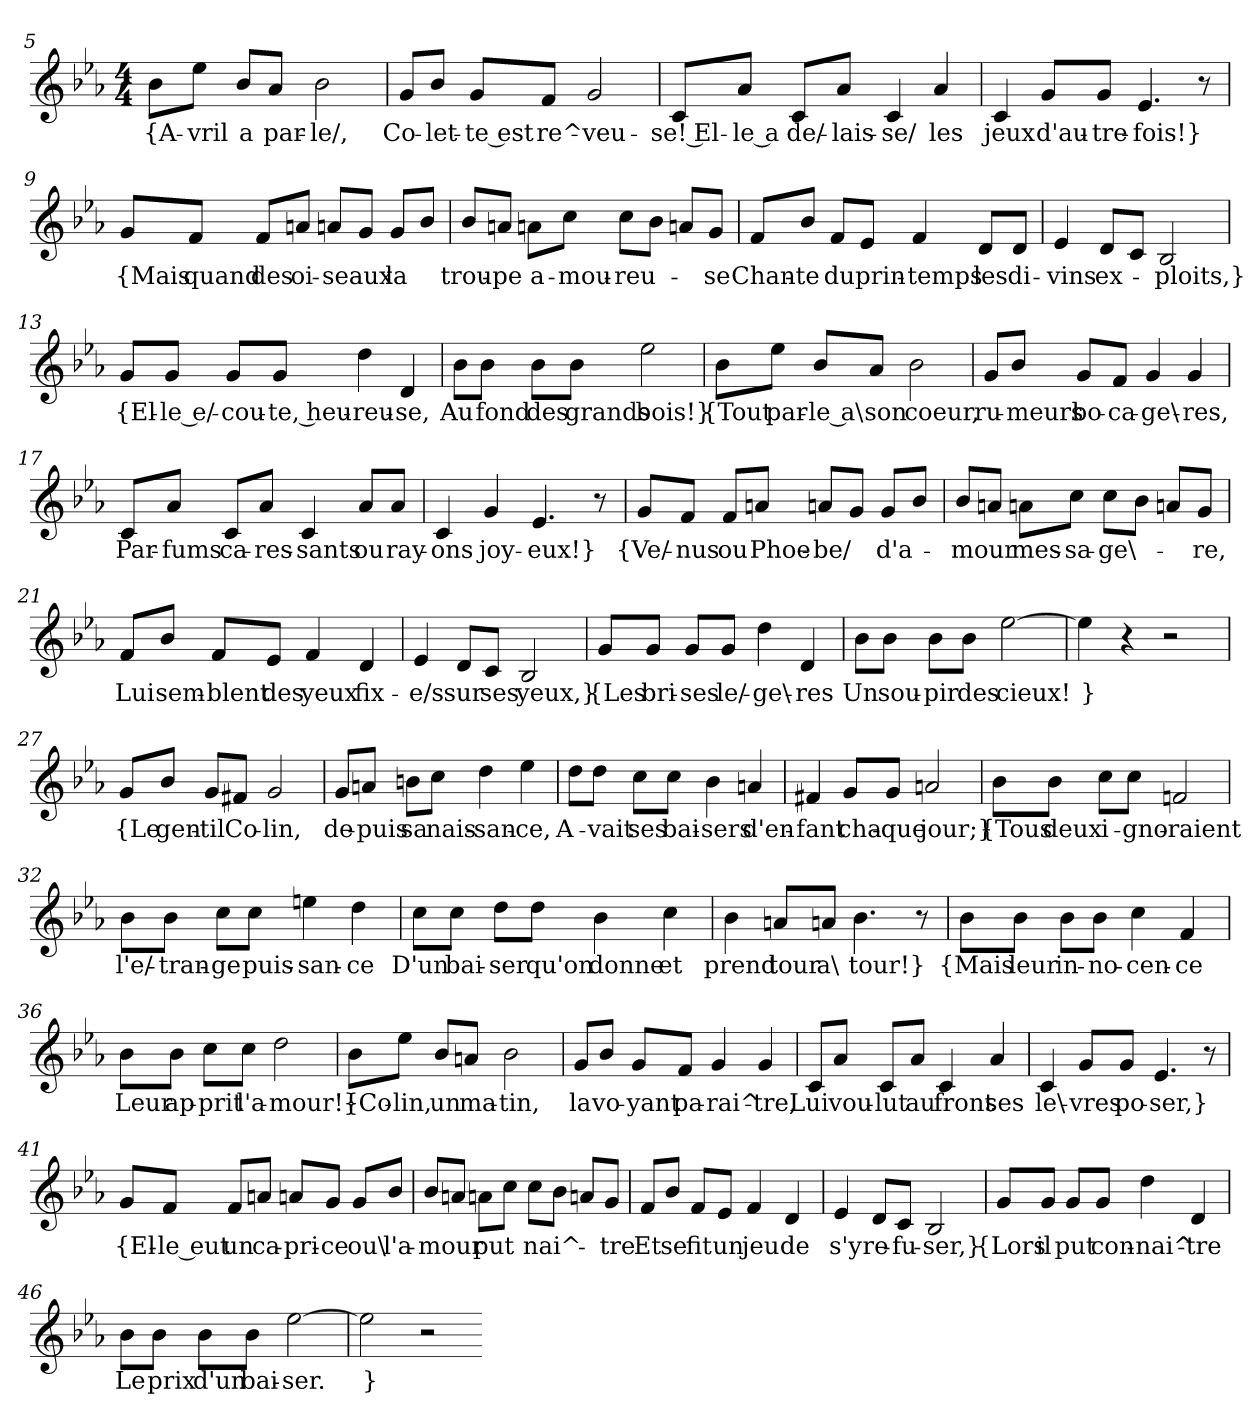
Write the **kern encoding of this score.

**kern	**text
*part1	*part1
*staff1	*staff1
*clefG2	*
*k[b-e-a-]	*
*M4/4	*
=5	=5
8b-\L	{A-
8ee-\J	-vril
8b-/L	a
8a-/J	par-
2b-	-le/,
=6	=6
8g/L	Co-
8b-/J	-let-
8g/L	-te est
8f/J	re^-
2g	-veu-
=7	=7
8c/L	-se! El-
8a-/J	-le a
8c/L	de/-
8a-/J	-lais-
4c	-se/
4a-	les
=8	=8
4c	jeux
8g/L	d'au-
8g/J	-tre-
4.e-	-fois!}
8r	.
=9	=9
8g/L	{Mais
8f/J	quand
8f/L	des
8an/J	oi-
8an/L	-seaux
8g/J	.
8g/L	la
8b-/J	.
=10	=10
8b-/L	trou-
8an/J	-pe
8an\L	a-
8cc\J	-mou-
8cc\L	-reu-
8b-\J	.
8an/L	.
8g/J	-se
=11	=11
8f/L	Chan-
8b-/J	-te
8f/L	du
8e-/J	prin-
4f	-temps
8d/L	les
8d/J	di-
=12	=12
4e-	-vins
8d/L	ex-
8c/J	.
2B-	-ploits,}
=13	=13
8g/L	{El-
8g/J	-le e/-
8g/L	-cou-
8g/J	-te, heu-
4dd	-reu-
4d	-se,
=14	=14
8b-\L	Au
8b-\J	fond
8b-\L	des
8b-\J	grands
2ee-	bois!}
=15	=15
8b-\L	{Tout
8ee-\J	par-
8b-/L	-le a\
8a-/J	son
2b-	coeur,
=16	=16
8g/L	ru-
8b-/J	-meurs
8g/L	bo-
8f/J	-ca-
4g	-ge\-
4g	res,
=17	=17
8c/L	Par-
8a-/J	-fums
8c/L	ca-
8a-/J	-res-
4c	-sants
8a-/L	ou
8a-/J	ray-
=18	=18
4c	-ons
4g	joy-
4.e-	-eux!}
8r	.
=19	=19
8g/L	{Ve/-
8f/J	-nus
8f/L	ou
8an/J	Phoe-
8an/L	-be/
8g/J	.
8g/L	d'a-
8b-/J	.
=20	=20
8b-/L	-mour
8an/J	.
8an\L	mes-
8cc\J	-sa-
8cc\L	-ge\-
8b-\J	.
8an/L	.
8g/J	-re,
=21	=21
8f/L	Lui
8b-/J	sem-
8f/L	-blent
8e-/J	des
4f	yeux
4d	fix-
=22	=22
4e-	-e/s
8d/L	sur
8c/J	ses
2B-	yeux,}
=23	=23
8g/L	{Les
8g/J	bri-
8g/L	-ses
8g/J	le/-
4dd	-ge\-
4d	-res
=24	=24
8b-\L	Un
8b-\J	sou-
8b-\L	-pir
8b-\J	des
[2ee-	cieux!
=25	=25
4ee-]	}
4r	.
2r	.
=27	=27
8g/L	{Le
8b-/J	gen-
8g/L	-til
8f#X/J	Co-
2g	-lin,
=28	=28
8g/L	de-
8an/J	-puis
8bn\L	sa
8cc\J	nais-
4dd	-san-
4ee-	-ce,
=29	=29
8dd\L	A-
8dd\J	-vait
8cc\L	ses
8cc\J	bai-
4b-	-sers
4an	d'en-
=30	=30
4f#X	-fant
8g/L	cha-
8g/J	-que
2an	jour;}
=31	=31
8b-\L	{Tous
8b-\J	deux
8cc\L	i-
8cc\J	-gno-
2fn	-raient
=32	=32
8b-\L	l'e/-
8b-\J	-tran-
8cc\L	-ge
8cc\J	puis-
4een	-san-
4dd	-ce
=33	=33
8cc\L	D'un
8cc\J	bai-
8dd\L	-ser
8dd\J	qu'on
4b-	donne
4cc	et
=34	=34
4b-	prend
8an/L	tour
8an/J	a\
4.b-	tour!}
8r	.
=35	=35
8b-\L	{Mais
8b-\J	leur
8b-\L	in-
8b-\J	-no-
4cc	-cen-
4f	-ce
=36	=36
8b-\L	Leur
8b-\J	ap-
8cc\L	-prit
8cc\J	l'a-
2dd	-mour!}
=37	=37
8b-\L	{Co-
8ee-\J	-lin,
8b-/L	un
8an/J	ma-
2b-	tin,
=38	=38
8g/L	la
8b-/J	vo-
8g/L	-yant
8f/J	pa-
4g	-rai^-
4g	-tre,
=39	=39
8c/L	Lui
8a-/J	vou-
8c/L	-lut
8a-/J	au
4c	front
4a-	ses
=40	=40
4c	le\-
8g/L	-vres
8g/J	po-
4.e-	-ser,}
8r	.
=41	=41
8g/L	{El-
8f/J	-le eut
8f/L	un
8an/J	ca-
8an/L	-pri-
8g/J	-ce
8g/L	ou\
8b-/J	l'a-
=42	=42
8b-/L	-mour
8an/J	.
8an\L	put
8cc\J	.
8cc\L	nai^-
8b-\J	.
8an/L	.
8g/J	-tre
=43	=43
8f/L	Et
8b-/J	se
8f/L	fit
8e-/J	un
4f	jeu
4d	de
=44	=44
4e-	s'y
8d/L	re-
8c/J	-fu-
2B-	-ser,}
=45	=45
8g/L	{Lors
8g/J	il
8g/L	put
8g/J	con-
4dd	-nai^-
4d	-tre
=46	=46
8b-\L	Le
8b-\J	prix
8b-\L	d'un
8b-\J	bai-
[2ee-	-ser.
=47	=47
2ee-]	}
2r	.
=-	=-
*-	*-
